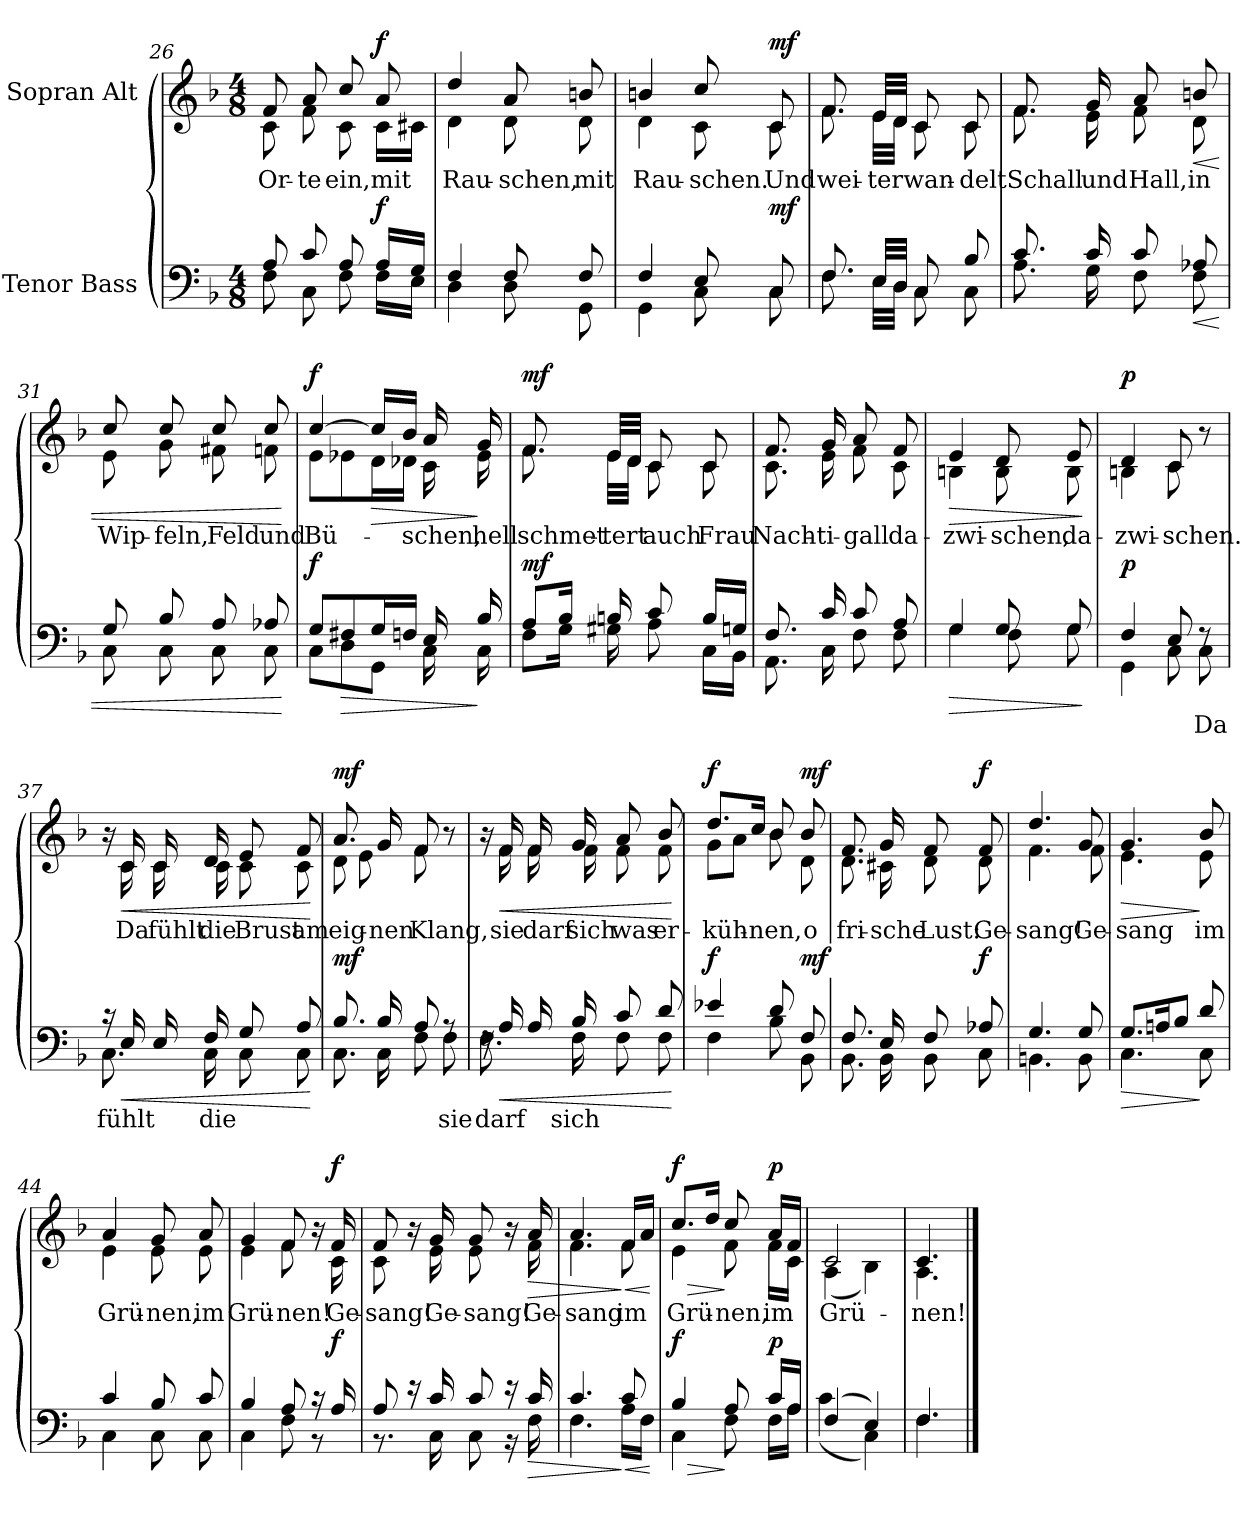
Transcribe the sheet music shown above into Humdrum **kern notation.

**kern	**text	**dynam	**kern	**text	**dynam
*part2	*part2	*part2	*part1	*part1	*part1
*staff2	*staff2	*staff2	*staff1	*staff1	*staff1
*I"Tenor Bass	*	*	*I"Sopran Alt	*	*
*clefF4	*	*	*clefG2	*	*
*k[b-]	*	*	*k[b-]	*	*
*M4/8	*	*	*M4/8	*	*
=26	=26	=26	=26	=26	=26
*^	*	*	*^	*	*
8A/	8F\	.	.	8f/	8c\	Or-	.
8c/	8C\	.	.	8a/	8f\	-te	.
8A/	8F\	.	.	8cc/	8c\	ein,	.
!	!	!	!LO:DY:a	!	!	!	!LO:DY:a
16A/LL	16F\LL	.	f	8a/	16c\LL	mit	f
16G/JJ	16E\JJ	.	.	.	16c#X\JJ	.	.
=27	=27	=27	=27	=27	=27	=27	=27
4F/	4D\	.	.	4dd/	4d\	Rau-	.
8F/	8D\	.	.	8a/	8d\	-schen,	.
8F/	8GG\	.	.	8bn/	8d\	mit	.
=28	=28	=28	=28	=28	=28	=28	=28
4F/	4GG\	.	.	4bn/	4d\	Rau-	.
8E/	8C\	.	.	8cc/	8c\	-schen.	.
!	!	!	!LO:DY:a	!	!	!	!LO:DY:a
8C/	8C\	.	mf	8c/	8c\	Und	mf
!!LO:LB:g=z	!!
=29	=29	=29	=29	=29	=29	=29	=29
8.F/	8.F\	.	.	8.f/	8.f\	wei-	.
32E/LLL	32E\LLL	.	.	32e/LLL	32e\LLL	-ter	.
32D/JJJ	32D\JJJ	.	.	32d/JJJ	32d\JJJ	.	.
8C/	8C\	.	.	8c/	8c\	wan-	.
8B-/	8C\	.	.	8c/	8c\	-delt	.
=30	=30	=30	=30	=30	=30	=30	=30
8.c/	8.A\	.	.	8.f/	8.f\	Schall	.
16c/	16G\	.	.	16g/	16e\	und	.
8c/	8F\	.	.	8a/	8f\	Hall,	.
!	!	!	!LO:HP:b	!	!	!	!LO:HP:b
8A-X/	8F\	.	<	8bn/	8d\	in	<
=31	=31	=31	=31	=31	=31	=31	=31
8G/	8C\	.	.	8cc/	8e\	Wip-	.
8B-/	8C\	.	.	8cc/	8g\	-feln,	.
8A/	8C\	.	.	8cc/	8f#X\	Feld	.
8A-X/	8C\	.	.	8cc/	8fn\	und	.
*v	*v	*	*	*	*	*	*
*	*	*	*v	*v	*	*
.	.	[	.	.	[
=32	=32	=32	=32	=32	=32
*^	*	*	*^	*	*
!	!	!	!LO:DY:a	!	!	!	!LO:DY:a
8G/L	8C\L	.	f	[4cc/	8e\L	Bü-	f
!	!	!	!LO:HP:b	!	!	!	!
8F#X/	8D\	.	>	.	8e-X\	.	.
!	!	!	!	!	!	!	!LO:HP:b
16G/L	8GG\J	.	.	16cc/LL]	16d\L	.	>
16Fn/JJ	.	.	.	16b-/JJ	16d-X\JJ	.	.
16E/	16C\	.	.	16a/	16c\	-schen,	.
16B-/	16C\	.	]	16g/	16e-\	hell	]
=33	=33	=33	=33	=33	=33	=33	=33
!	!	!	!LO:DY:a	!	!	!	!LO:DY:a
8A/L	8F\L	.	mf	8.f/	8.f\	schmet-	mf
16B-/Jk	16G\Jk	.	.	.	.	.	.
16Bn/	16G#X\	.	.	32e/LLL	32e\LLL	-tert	.
.	.	.	.	32d/JJJ	32d\JJJ	.	.
8c/	8A\	.	.	8c/	8c\	auch	.
16B/LL	16C\LL	.	.	8c/	8c\	Frau	.
16Gn/JJ	16BB-\JJ	.	.	.	.	.	.
!!LO:LB:g=z	!!
=34	=34	=34	=34	=34	=34	=34	=34
8.F/	8.AA\	.	.	8.f/	8.c\	Nach-	.
16c/	16C\	.	.	16g/	16e\	-ti-	.
8c/	8F\	.	.	8a/	8f\	-gall	.
8A/	8F\	.	.	8f/	8c\	da-	.
=35	=35	=35	=35	=35	=35	=35	=35
!	!	!	!LO:HP:b	!	!	!	!LO:HP:b
4G/	4G\	.	>	4e/	4Bn\	-zwi-	>
8G/	8F\	.	.	8d/	8B\	-schen,	.
8G/	8G\	.	.	8e/	8B\	da-	.
*v	*v	*	*	*	*	*	*
*	*	*	*v	*v	*	*
.	.	]	.	.	]
=36	=36	=36	=36	=36	=36
*^	*	*	*^	*	*
!	!	!	!LO:DY:a	!	!	!	!LO:DY:a
4F/	4GG\	.	p	4d/	4Bn\	-zwi-	p
8E/	8C\	.	.	8c/	8c\	-schen.	.
8rF	8C\	Da	.	8r	8ryy	.	.
=37	=37	=37	=37	=37	=37	=37	=37
16r	8.C\	fühlt	.	16r	16ryy	.	.
!	!	!	!LO:HP:b	!	!	!	!LO:HP:b
16E/	.	.	<	16c/	16c\	Da	<
16E/	.	.	.	16c/	16c\	fühlt	.
16F/	16C\	die	.	16d/	16c\	die	.
8G/	8C\	.	.	8e/	8c\	Brust	.
8A/	8C\	.	.	8f/	8c\	am	.
*v	*v	*	*	*	*	*	*
*	*	*	*v	*v	*	*
.	.	[	.	.	[
=38	=38	=38	=38	=38	=38
*^	*	*	*^	*	*
!	!	!	!LO:DY:a	!	!	!	!LO:DY:a
8.B-/	8.C\	.	mf	8.a/	8d\	eig-	mf
.	.	.	.	.	8e\	.	.
16B-/	16C\	.	.	16g/	.	-nen	.
8A/	8F\	.	.	8f/	8f\	Klang,	.
8rA	8F\	sie	.	8r	8ryy	.	.
!!LO:LB:g=z	!!
=39	=39	=39	=39	=39	=39	=39	=39
16rF	8.F\	darf	.	16r	16ryy	.	.
!	!	!	!LO:HP:b	!	!	!	!LO:HP:b
16A/	.	.	<	16f/	16f\	sie	<
16A/	.	.	.	16f/	16f\	darf	.
16B-/	16F\	sich	.	16g/	16f\	sich	.
8c/	8F\	.	.	8a/	8f\	was	.
8d/	8F\	.	.	8b-/	8f\	er-	.
*v	*v	*	*	*	*	*	*
*	*	*	*v	*v	*	*
.	.	[	.	.	[
=40	=40	=40	=40	=40	=40
*^	*	*	*^	*	*
!	!	!	!LO:DY:a	!	!	!	!LO:DY:a
4e-X/	4F\	.	f	8.dd/L	8g\L	-küh-	f
.	.	.	.	.	8a\J	.	.
.	.	.	.	16cc/Jk	.	.	.
8d/	8B-\	.	.	8b-/	8b-\	-nen,	.
!	!	!	!LO:DY:a	!	!	!	!LO:DY:a
8F/	8BB-\	.	mf	8b-/	8d\	o	mf
=41	=41	=41	=41	=41	=41	=41	=41
8.F/	8.BB-\	.	.	8.f/	8.d\	fri-	.
16E/	16BB-\	.	.	16g/	16c#X\	-sche	.
8F/	8BB-\	.	.	8f/	8d\	Lust:	.
!	!	!	!LO:DY:a	!	!	!	!LO:DY:a
8A-X/	8C\	.	f	8f/	8d\	Ge-	f
=42	=42	=42	=42	=42	=42	=42	=42
4.G/	4.BBn\	.	.	4.dd/	4.f\	-sang!	.
8G/	8BB\	.	.	8g/	8f\	Ge-	.
=43	=43	=43	=43	=43	=43	=43	=43
!	!	!	!LO:HP:b	!	!	!	!LO:HP:b
8.G/L	4.C\	.	>	4.g/	4.e\	-sang	>
16An/K	.	.	.	.	.	.	.
8B-/J	.	.	.	.	.	.	.
8d/	8C\	.	]	8b-/	8e\	im	]
!!LO:LB:g=z	!!
=44	=44	=44	=44	=44	=44	=44	=44
4c/	4C\	.	.	4a/	4e\	Grü-	.
8B-/	8C\	.	.	8g/	8e\	-nen,	.
8c/	8C\	.	.	8a/	8e\	im	.
=45	=45	=45	=45	=45	=45	=45	=45
4B-/	4C\	.	.	4g/	4e\	Grü-	.
8A/	8F\	.	.	8f/	8f\	-nen!	.
16r	8r	.	.	16r	16ryy	.	.
!	!	!	!LO:DY:a	!	!	!	!LO:DY:a
16A/	.	.	f	16f/	16c\	Ge-	f
=46	=46	=46	=46	=46	=46	=46	=46
8A/	8.r	.	.	8f/	8c\	-sang!	.
16r	.	.	.	16r	16ryy	.	.
16c/	16C\	.	.	16g/	16e\	Ge-	.
8c/	8C\	.	.	8g/	8e\	-sang!	.
16r	16r	.	.	16r	16ryy	.	.
!	!	!	!LO:HP:b	!	!	!	!LO:HP:b
16c/	16F\	.	>	16a/	16f\	Ge-	>
=47	=47	=47	=47	=47	=47	=47	=47
4.c/	4.F\	.	.	4.a/	4.f\	-sang	.
!	!	!	!LO:HP:n=1:b	!	!	!	!LO:HP:n=1:b
8c/	16A\LL	.	] <	16f/LL	8f\	im	] <
.	16F\JJ	.	.	16a/JJ	.	.	.
*v	*v	*	*	*	*	*	*
*	*	*	*v	*v	*	*
.	.	[	.	.	[
=48	=48	=48	=48	=48	=48
!	!	!LO:HP:b	!	!	!LO:HP:b
*^	*	*	*^	*	*
!	!	!	!LO:DY:n=1:a	!	!	!	!LO:DY:n=1:a
4B-/	4C\	.	> f	8.cc/L	4e\	Grü-	> f
.	.	.	.	16dd/Jk	.	.	.
8A/	8F\	.	]	8cc/	8f\	-nen,	]
!	!	!	!LO:DY:n=2:a	!	!	!	!LO:DY:n=2:a
16c/LL	16F\LL	.	p	16a/LL	16f\LL	im	p
16A/JJ	16A\JJ	.	.	16f/JJ	16c\JJ	.	.
=49	=49	=49	=49	=49	=49	=49	=49
(4F/	(4c\	.	.	2c/	(4A\	Grü-	.
4E/)	4C\)	.	.	.	4B-\)	.	.
=50	=50	=50	=50	=50	=50	=50	=50
4.F/	4.F\	.	.	4.c/	4.A\	-nen!	.
*v	*v	*	*	*	*	*	*
*	*	*	*v	*v	*	*
==	==	==	==	==	==
*-	*-	*-	*-	*-	*-
